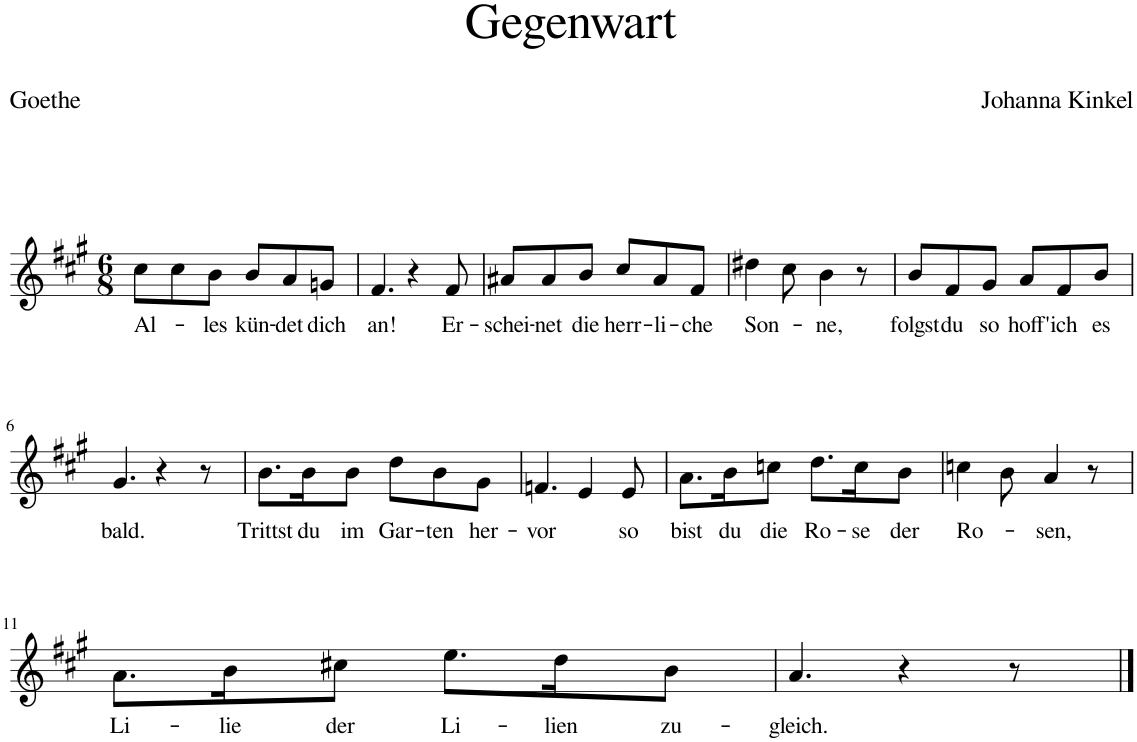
**kern	**text
*part1	*part1
*staff1	*staff1
*I"Piano	*
*I'Pno	*
*clefG2	*
*k[f#c#g#]	*
*M6/8	*
=1	=1
!	!LO:LY:b
8cc#\L	Al-
8cc#\	.
!	!LO:LY:b
8b\J	-les
!	!LO:LY:b
8b/L	kün-
!	!LO:LY:b
8a/	-det
!	!LO:LY:b
8gn/J	dich
=2	=2
!	!LO:LY:b
4.f#/	an!
4r	.
!	!LO:LY:b
8f#/	Er-
=3	=3
!	!LO:LY:b
8a#X/L	-schei-
!	!LO:LY:b
8a#/	-net
!	!LO:LY:b
8b/J	die
!	!LO:LY:b
8cc#/L	herr-
!	!LO:LY:b
8a#/	-li-
!	!LO:LY:b
8f#/J	-che
=4	=4
!	!LO:LY:b
4dd#X\	Son-
8cc#\	.
!	!LO:LY:b
4b\	-ne,
8r	.
=5	=5
!	!LO:LY:b
8b/L	folgst
!	!LO:LY:b
8f#/	du
!	!LO:LY:b
8g#/J	so
!	!LO:LY:b
8a/L	hoff'
!	!LO:LY:b
8f#/	ich
!	!LO:LY:b
8b/J	es
!!LO:LB:g=z
=6	=6
!	!LO:LY:b
4.g#/	bald.
4r	.
8r	.
=7	=7
!	!LO:LY:b
8.b\L	Trittst
!	!LO:LY:b
16b\K	du
!	!LO:LY:b
8b\J	im
!	!LO:LY:b
8dd\L	Gar-
!	!LO:LY:b
8b\	-ten
!	!LO:LY:b
8g#\J	her-
=8	=8
!	!LO:LY:b
4.fn/	-vor
4e/	.
!	!LO:LY:b
8e/	so
=9	=9
!	!LO:LY:b
8.a\L	bist
!	!LO:LY:b
16b\K	du
!	!LO:LY:b
8ccn\J	die
!	!LO:LY:b
8.dd\L	Ro-
!	!LO:LY:b
16cc\K	-se
!	!LO:LY:b
8b\J	der
=10	=10
!	!LO:LY:b
4ccn\	Ro-
8b\	.
!	!LO:LY:b
4a/	-sen,
8r	.
!!LO:LB:g=z
=11	=11
!	!LO:LY:b
8.a\L	Li-
!	!LO:LY:b
16b\K	-lie
!	!LO:LY:b
8cc#X\J	der
!	!LO:LY:b
8.ee\L	Li-
!	!LO:LY:b
16dd\K	-lien
!	!LO:LY:b
8b\J	zu-
=12	=12
!	!LO:LY:b
4.a/	-gleich.
4r	.
8r	.
==	==
*-	*-
